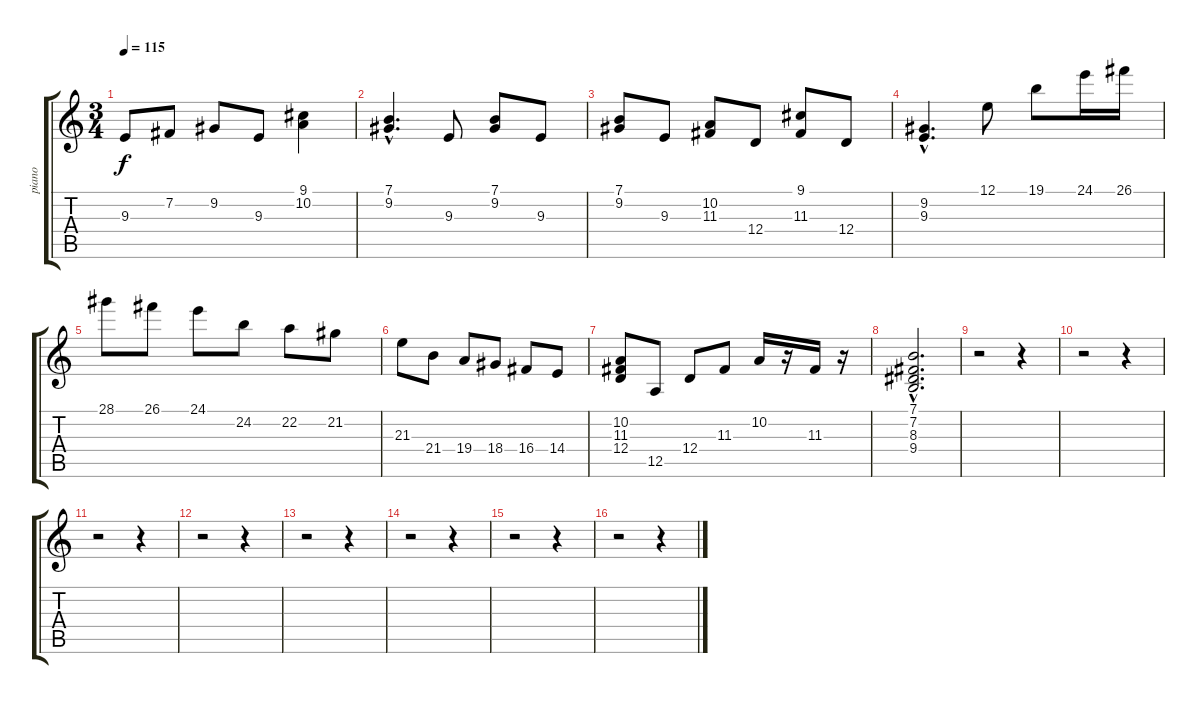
\track ("piano" "piano") {instrument acousticgrandpiano}
\staff {score tabs}
\tuning (E4 B3 G3 D3 A2 E2) {hide}
\ts (3 4)
\tempo 115
\clef g2
\ks c
9.3.8{dy f} 7.2.8 9.2.8 9.3.8 (9.1 10.2).4 |
(7.1{hac} 9.2{hac}).4{d} 9.3.8 (7.1 9.2).8 9.3.8 |
(7.1 9.2).8 9.3.8 (10.2 11.3).8 12.4.8 (9.1 11.3).8 12.4.8 |
(9.2{hac} 9.3{hac}).4{d} 12.1.8 19.1.8 24.1.16 26.1.16 |
28.1.8 26.1.8 24.1.8 24.2.8 22.2.8 21.2.8 |
21.3.8 21.4.8 19.4.8 18.4.8 16.4.8 14.4.8 |
(10.2 11.3 12.4).8 12.5.8 12.4.8 11.3.8 10.2.16 r.16 11.3.16 r.16 |
(7.1{hac} 7.2{hac} 8.3{hac} 9.4{hac}).2{d} |
r.2 r.4 |
r.2 r.4 |
r.2 r.4 |
r.2 r.4 |
r.2 r.4 |
r.2 r.4 |
r.2 r.4 |
r.2 r.4
